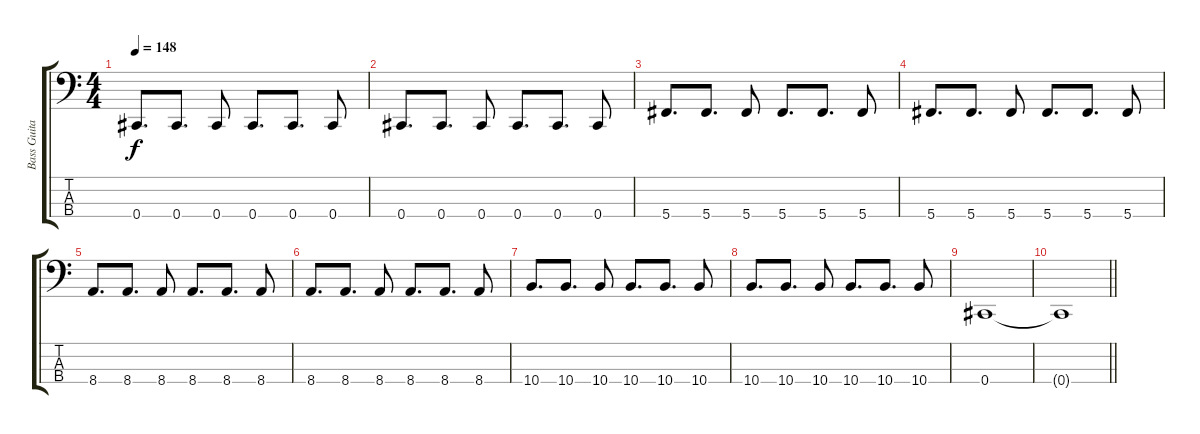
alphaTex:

\track ("Bass Guitar" "Bass Guita") {instrument electricbasspick}
\staff {score tabs}
\tuning (Gb2 Db2 Ab1 Db1) {hide}
\ts (4 4)
\section ("" "")
\tempo 148
\clef f4
\ks c
0.4.8{d dy f} 0.4.8{d} 0.4.8 0.4.8{d} 0.4.8{d} 0.4.8 |
0.4.8{d} 0.4.8{d} 0.4.8 0.4.8{d} 0.4.8{d} 0.4.8 |
5.4.8{d} 5.4.8{d} 5.4.8 5.4.8{d} 5.4.8{d} 5.4.8 |
5.4.8{d} 5.4.8{d} 5.4.8 5.4.8{d} 5.4.8{d} 5.4.8 |
8.4.8{d} 8.4.8{d} 8.4.8 8.4.8{d} 8.4.8{d} 8.4.8 |
8.4.8{d} 8.4.8{d} 8.4.8 8.4.8{d} 8.4.8{d} 8.4.8 |
10.4.8{d} 10.4.8{d} 10.4.8 10.4.8{d} 10.4.8{d} 10.4.8 |
10.4.8{d} 10.4.8{d} 10.4.8 10.4.8{d} 10.4.8{d} 10.4.8 |
0.4.1 |
\barLineRight lightlight
0.4{t}.1
